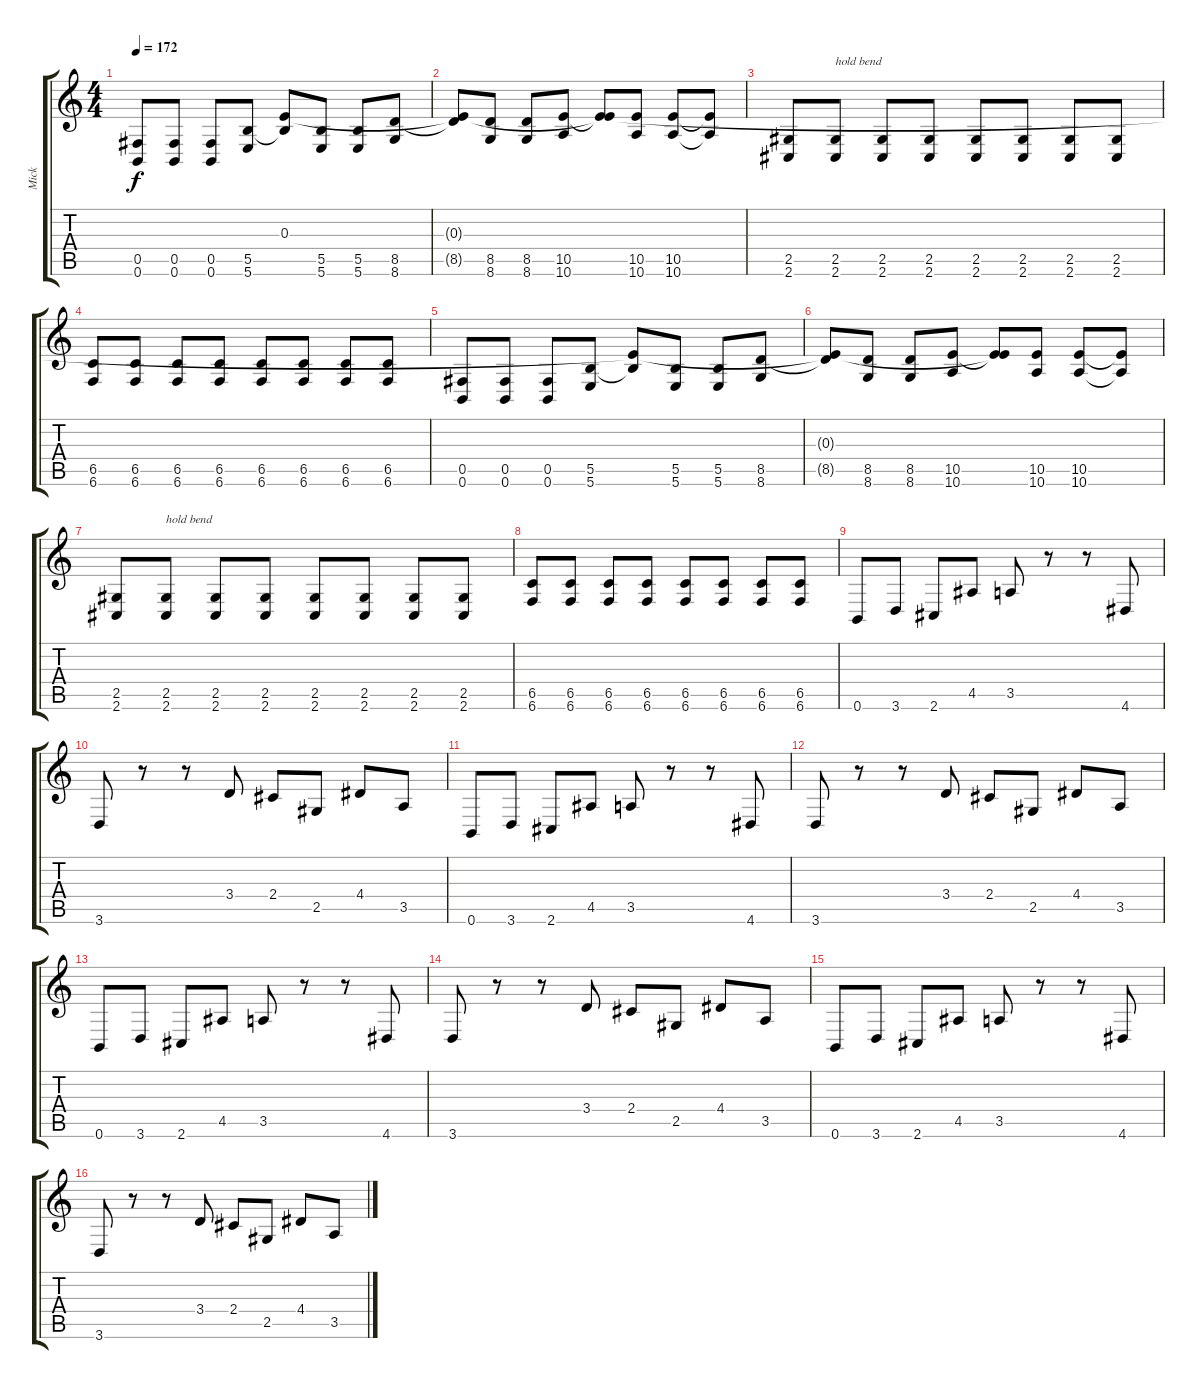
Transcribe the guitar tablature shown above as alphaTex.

\track ("Mick" "Mick") {instrument distortionguitar}
\staff {score tabs}
\tuning (Db4 Ab3 E3 B2 Gb2 B1) {hide}
\ts (4 4)
\tempo 172
\clef g2
\ks c
(0.5 0.6).8{dy f} (0.5 0.6).8 (0.5 0.6).8 (5.5 5.6).8 (0.3{t} 5.5{t}).8 (5.5 5.6).8 (5.5 5.6).8 (8.5 8.6).8 |
(0.3{t} 8.5{t}).8 (8.5 8.6).8 (8.5 8.6).8 (10.5 10.6).8 (0.3{t} 10.5{t}).8 (10.5 10.6).8 (10.5 10.6).8 (10.5{t} 10.6{t}).8 |
(2.5 2.6).8 (2.5 2.6).8{txt "hold bend"} (2.5 2.6).8 (2.5 2.6).8 (2.5 2.6).8 (2.5 2.6).8 (2.5 2.6).8 (2.5 2.6).8 |
(6.5 6.6).8 (6.5 6.6).8 (6.5 6.6).8 (6.5 6.6).8 (6.5 6.6).8 (6.5 6.6).8 (6.5 6.6).8 (6.5 6.6).8 |
(0.5 0.6).8 (0.5 0.6).8 (0.5 0.6).8 (5.5 5.6).8 (0.3{t} 5.5{t}).8 (5.5 5.6).8 (5.5 5.6).8 (8.5 8.6).8 |
(0.3{t} 8.5{t}).8 (8.5 8.6).8 (8.5 8.6).8 (10.5 10.6).8 (0.3{t} 10.5{t}).8 (10.5 10.6).8 (10.5 10.6).8 (10.5{t} 10.6{t}).8 |
(2.5 2.6).8 (2.5 2.6).8{txt "hold bend"} (2.5 2.6).8 (2.5 2.6).8 (2.5 2.6).8 (2.5 2.6).8 (2.5 2.6).8 (2.5 2.6).8 |
(6.5 6.6).8 (6.5 6.6).8 (6.5 6.6).8 (6.5 6.6).8 (6.5 6.6).8 (6.5 6.6).8 (6.5 6.6).8 (6.5 6.6).8 |
0.6.8 3.6.8 2.6.8 4.5.8 3.5.8 r.8 r.8 4.6.8 |
3.6.8 r.8 r.8 3.4.8 2.4.8 2.5.8 4.4.8 3.5.8 |
0.6.8 3.6.8 2.6.8 4.5.8 3.5.8 r.8 r.8 4.6.8 |
3.6.8 r.8 r.8 3.4.8 2.4.8 2.5.8 4.4.8 3.5.8 |
0.6.8 3.6.8 2.6.8 4.5.8 3.5.8 r.8 r.8 4.6.8 |
3.6.8 r.8 r.8 3.4.8 2.4.8 2.5.8 4.4.8 3.5.8 |
0.6.8 3.6.8 2.6.8 4.5.8 3.5.8 r.8 r.8 4.6.8 |
3.6.8 r.8 r.8 3.4.8 2.4.8 2.5.8 4.4.8 3.5.8
